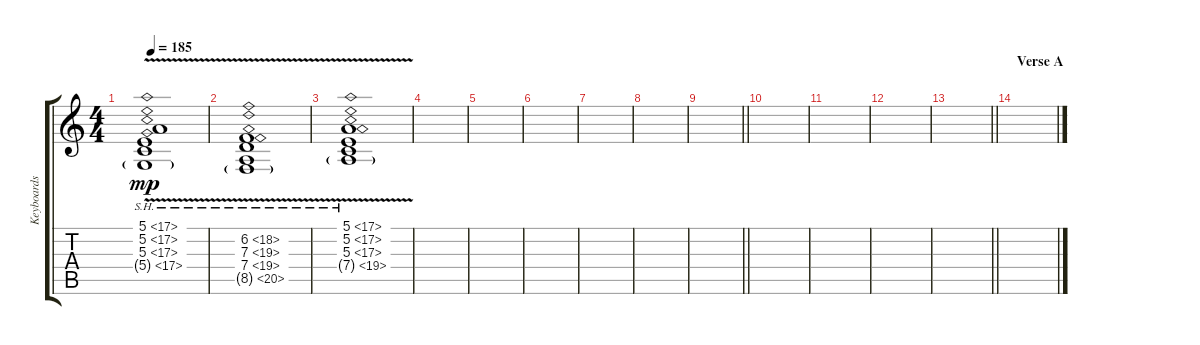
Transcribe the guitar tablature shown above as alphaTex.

\track ("Keyboards" "Keyboards") {instrument pad6metallic}
\staff {score tabs}
\tuning (E4 B3 G3 D3 A2 D2) {hide}
\ts (4 4)
\tempo 185
\clef g2
\ks c
(5.1{sh 12} 5.2{sh 12} 5.3{sh 12} 5.4{sh 12 v g}).1{dy mp} |
(6.2{sh 12} 7.3{sh 12} 7.4{sh 12} 8.5{sh 12 v g}).1 |
(5.1{sh 12} 5.2{sh 12} 5.3{sh 12} 7.4{sh 12 v g}).1 |
|
|
|
|
|
\barLineRight lightlight
|
\section ("" "")
|
|
|
\barLineRight lightlight
|
\section ("" "Verse A")
